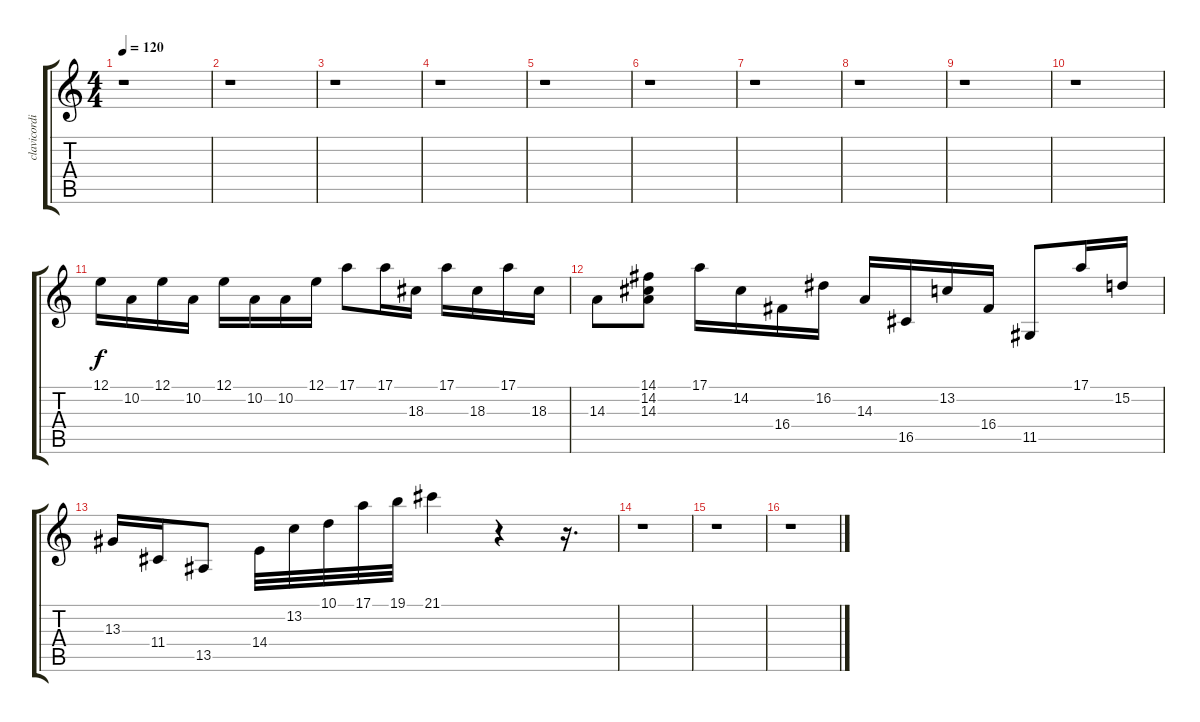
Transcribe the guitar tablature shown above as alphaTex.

\track ("clavicordio" "clavicordi") {instrument harpsichord}
\staff {score tabs}
\tuning (E4 B3 G3 D3 A2 E2) {hide}
\ts (4 4)
\tempo 120
\clef g2
\ks c
r.1{dy f instrument harpsichord} |
r.1 |
r.1 |
r.1 |
r.1 |
r.1 |
r.1 |
r.1 |
r.1 |
r.1 |
12.1.16 10.2.16 12.1.16 10.2.16 12.1.16 10.2.16 10.2.16 12.1.16 17.1.8 17.1.16 18.3.16 17.1.16 18.3.16 17.1.16 18.3.16 |
14.3.8 (14.1 14.2 14.3).8 17.1.16 14.2.16 16.4.16 16.2.16 14.3.16 16.5.16 13.2.16 16.4.16 11.5.8 17.1.16 15.2.16 |
13.3.16 11.4.16 13.5.8 14.4.32 13.2.32 10.1.32 17.1.32 19.1.32 21.1.4 r.4 r.16{d} |
r.1 |
r.1 |
r.1
